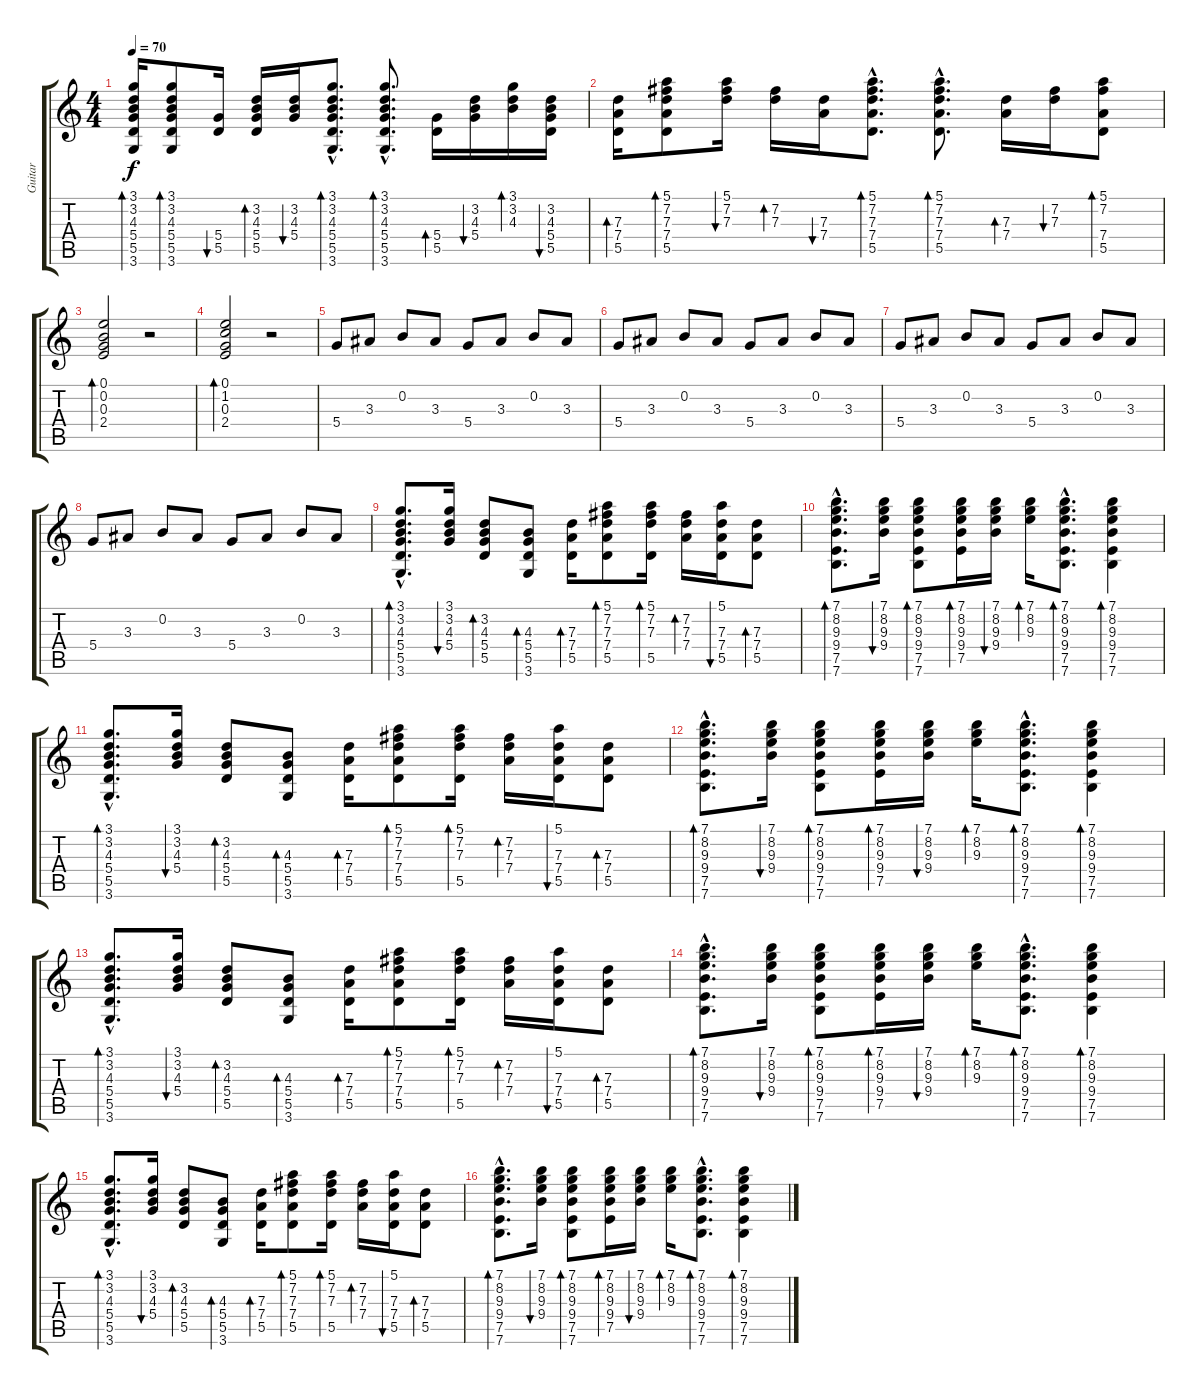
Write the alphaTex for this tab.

\track ("Guitar" "Guitar") {instrument acousticguitarsteel}
\staff {score tabs}
\tuning (E4 B3 G3 D3 A2 E2) {hide}
\ts (4 4)
\tempo 70
\clef g2
\ks c
(3.1 3.2 4.3 5.4 5.5 3.6).16{bd 30 dy f} (3.1 3.2 4.3 5.4 5.5 3.6).8{bd 30} (5.4 5.5).16{bu 30} (3.2 4.3 5.4 5.5).16{bd 30} (3.2 4.3 5.4).16{bu 30} (3.1{hac} 3.2{hac} 4.3{hac} 5.4{hac} 5.5{hac} 3.6{hac}).8{d bd 30} (3.1{hac} 3.2{hac} 4.3{hac} 5.4{hac} 5.5{hac} 3.6{hac}).8{d bd 30} (5.4 5.5).16{bd 30} (3.2 4.3 5.4).16{bu 30} (3.1 3.2 4.3).16{bd 30} (3.2 4.3 5.4 5.5).16{bu 30} |
(7.3 7.4 5.5).16{bd 30} (5.1 7.2 7.3 7.4 5.5).8{bd 30} (5.1 7.2 7.3).16{bu 30} (7.2 7.3).16{bd 30} (7.3 7.4).16{bu 30} (5.1{hac} 7.2{hac} 7.3{hac} 7.4{hac} 5.5{hac}).8{d bd 30} (5.1{hac} 7.2{hac} 7.3{hac} 7.4{hac} 5.5{hac}).8{d bd 30} (7.3 7.4).16{bd 30} (7.2 7.3).16{bu 30} (5.1 7.2 7.4 5.5).8{bd 30} |
(0.1 0.2 0.3 2.4).2{bd 120} r.2 |
(0.1 1.2 0.3 2.4).2{bd 120} r.2 |
5.4.8 3.3.8 0.2.8 3.3.8 5.4.8 3.3.8 0.2.8 3.3.8 |
5.4.8 3.3.8 0.2.8 3.3.8 5.4.8 3.3.8 0.2.8 3.3.8 |
5.4.8 3.3.8 0.2.8 3.3.8 5.4.8 3.3.8 0.2.8 3.3.8 |
5.4.8 3.3.8 0.2.8 3.3.8 5.4.8 3.3.8 0.2.8 3.3.8 |
(3.1{hac} 3.2{hac} 4.3{hac} 5.4{hac} 5.5{hac} 3.6{hac}).8{d bd 30} (3.1 3.2 4.3 5.4).16{bu 30} (3.2 4.3 5.4 5.5).8{bd 60} (4.3 5.4 5.5 3.6).8{bd 60} (7.3 7.4 5.5).16{bd 30} (5.1 7.2 7.3 7.4 5.5).8{bd 60} (5.1 7.2 7.3 5.5).16{bd 30} (7.2 7.3 7.4).16{bd 30} (5.1 7.3 7.4 5.5).16{bu 30} (7.3 7.4 5.5).8{bd 60} |
(7.1{hac} 8.2{hac} 9.3{hac} 9.4{hac} 7.5{hac} 7.6{hac}).8{d bd 60} (7.1 8.2 9.3 9.4).16{bu 30} (7.1 8.2 9.3 9.4 7.5 7.6).8{bd 30} (7.1 8.2 9.3 9.4 7.5).16{bd 30} (7.1 8.2 9.3 9.4).16{bu 30} (7.1 8.2 9.3).16{bd 30} (7.1{hac} 8.2{hac} 9.3{hac} 9.4{hac} 7.5{hac} 7.6{hac}).8{d bd 60} (7.1 8.2 9.3 9.4 7.5 7.6).4{bd 60} |
(3.1{hac} 3.2{hac} 4.3{hac} 5.4{hac} 5.5{hac} 3.6{hac}).8{d bd 30} (3.1 3.2 4.3 5.4).16{bu 30} (3.2 4.3 5.4 5.5).8{bd 60} (4.3 5.4 5.5 3.6).8{bd 60} (7.3 7.4 5.5).16{bd 30} (5.1 7.2 7.3 7.4 5.5).8{bd 60} (5.1 7.2 7.3 5.5).16{bd 30} (7.2 7.3 7.4).16{bd 30} (5.1 7.3 7.4 5.5).16{bu 30} (7.3 7.4 5.5).8{bd 60} |
(7.1{hac} 8.2{hac} 9.3{hac} 9.4{hac} 7.5{hac} 7.6{hac}).8{d bd 60} (7.1 8.2 9.3 9.4).16{bu 30} (7.1 8.2 9.3 9.4 7.5 7.6).8{bd 30} (7.1 8.2 9.3 9.4 7.5).16{bd 30} (7.1 8.2 9.3 9.4).16{bu 30} (7.1 8.2 9.3).16{bd 30} (7.1{hac} 8.2{hac} 9.3{hac} 9.4{hac} 7.5{hac} 7.6{hac}).8{d bd 60} (7.1 8.2 9.3 9.4 7.5 7.6).4{bd 60} |
(3.1{hac} 3.2{hac} 4.3{hac} 5.4{hac} 5.5{hac} 3.6{hac}).8{d bd 30} (3.1 3.2 4.3 5.4).16{bu 30} (3.2 4.3 5.4 5.5).8{bd 60} (4.3 5.4 5.5 3.6).8{bd 60} (7.3 7.4 5.5).16{bd 30} (5.1 7.2 7.3 7.4 5.5).8{bd 60} (5.1 7.2 7.3 5.5).16{bd 30} (7.2 7.3 7.4).16{bd 30} (5.1 7.3 7.4 5.5).16{bu 30} (7.3 7.4 5.5).8{bd 60} |
(7.1{hac} 8.2{hac} 9.3{hac} 9.4{hac} 7.5{hac} 7.6{hac}).8{d bd 60} (7.1 8.2 9.3 9.4).16{bu 30} (7.1 8.2 9.3 9.4 7.5 7.6).8{bd 30} (7.1 8.2 9.3 9.4 7.5).16{bd 30} (7.1 8.2 9.3 9.4).16{bu 30} (7.1 8.2 9.3).16{bd 30} (7.1{hac} 8.2{hac} 9.3{hac} 9.4{hac} 7.5{hac} 7.6{hac}).8{d bd 60} (7.1 8.2 9.3 9.4 7.5 7.6).4{bd 60} |
(3.1{hac} 3.2{hac} 4.3{hac} 5.4{hac} 5.5{hac} 3.6{hac}).8{d bd 30} (3.1 3.2 4.3 5.4).16{bu 30} (3.2 4.3 5.4 5.5).8{bd 60} (4.3 5.4 5.5 3.6).8{bd 60} (7.3 7.4 5.5).16{bd 30} (5.1 7.2 7.3 7.4 5.5).8{bd 60} (5.1 7.2 7.3 5.5).16{bd 30} (7.2 7.3 7.4).16{bd 30} (5.1 7.3 7.4 5.5).16{bu 30} (7.3 7.4 5.5).8{bd 60} |
(7.1{hac} 8.2{hac} 9.3{hac} 9.4{hac} 7.5{hac} 7.6{hac}).8{d bd 60} (7.1 8.2 9.3 9.4).16{bu 30} (7.1 8.2 9.3 9.4 7.5 7.6).8{bd 30} (7.1 8.2 9.3 9.4 7.5).16{bd 30} (7.1 8.2 9.3 9.4).16{bu 30} (7.1 8.2 9.3).16{bd 30} (7.1{hac} 8.2{hac} 9.3{hac} 9.4{hac} 7.5{hac} 7.6{hac}).8{d bd 60} (7.1 8.2 9.3 9.4 7.5 7.6).4{bd 60}
